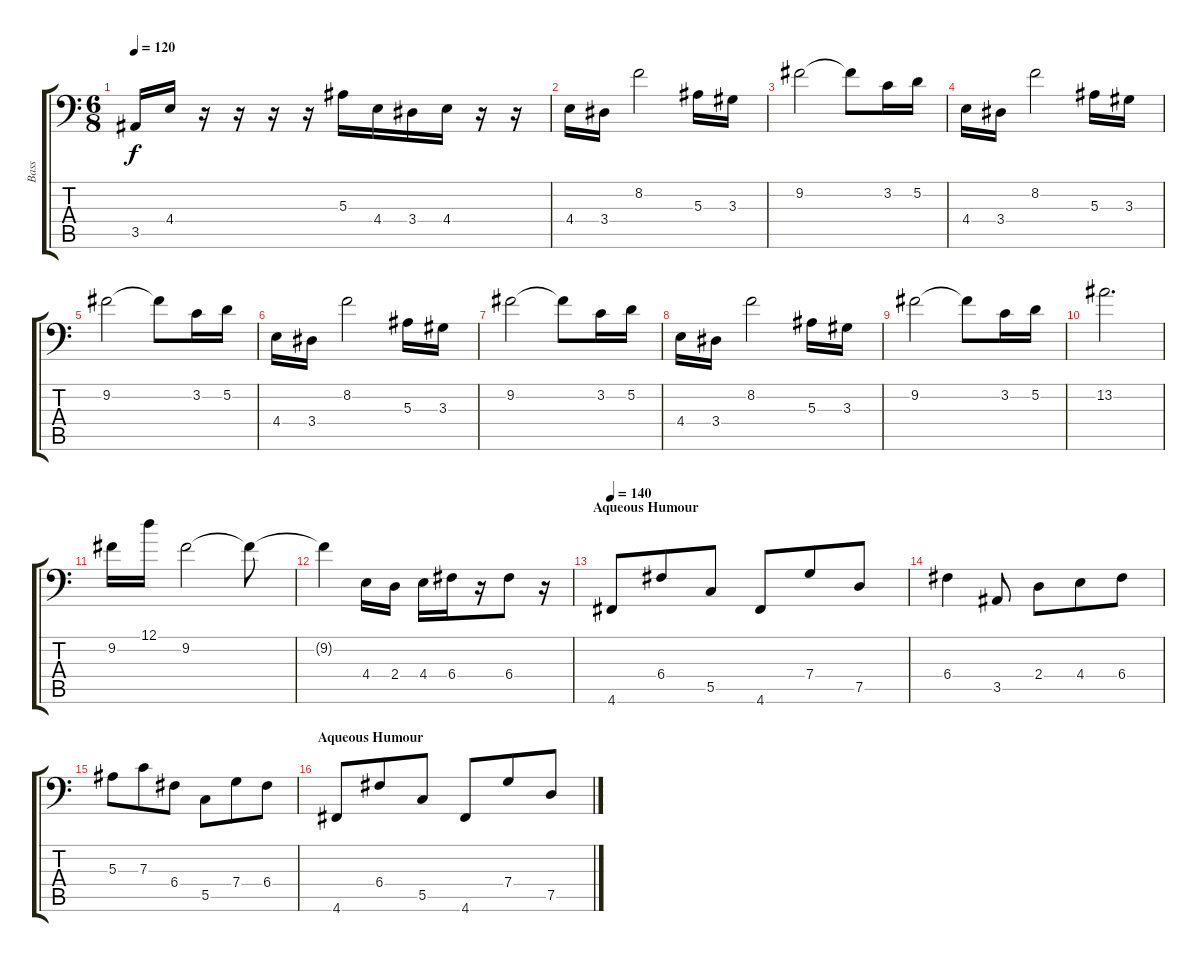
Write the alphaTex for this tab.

\track ("Bass" "Bass") {instrument fretlessbass}
\staff {score tabs}
\tuning (D3 A2 F2 C2 G1 D1) {hide}
\ts (6 8)
\tempo 120
\clef f4
\ks c
3.5.16{dy f} 4.4.16 r.16 r.16 r.16 r.16 5.3.16 4.4.16 3.4.16 4.4.16 r.16 r.16 |
4.4.16 3.4.16 8.2.2 5.3.16 3.3.16 |
9.2.2 9.2{t}.8 3.2.16 5.2.16 |
4.4.16 3.4.16 8.2.2 5.3.16 3.3.16 |
9.2.2 9.2{t}.8 3.2.16 5.2.16 |
4.4.16 3.4.16 8.2.2 5.3.16 3.3.16 |
9.2.2 9.2{t}.8 3.2.16 5.2.16 |
4.4.16 3.4.16 8.2.2 5.3.16 3.3.16 |
9.2.2 9.2{t}.8 3.2.16 5.2.16 |
13.2.2{d} |
9.2.16 12.1.16 9.2.2 9.2{t}.8 |
9.2{t}.4 4.4.16 2.4.16 4.4.16 6.4.16 r.16 6.4.8 r.16 |
\section ("" "Aqueous Humour")
\tempo 140
4.6.8 6.4.8 5.5.8 4.6.8 7.4.8 7.5.8 |
6.4.4 3.5.8 2.4.8 4.4.8 6.4.8 |
5.3.8 7.3.8 6.4.8 5.5.8 7.4.8 6.4.8 |
\section ("" "Aqueous Humour")
4.6.8 6.4.8 5.5.8 4.6.8 7.4.8 7.5.8
